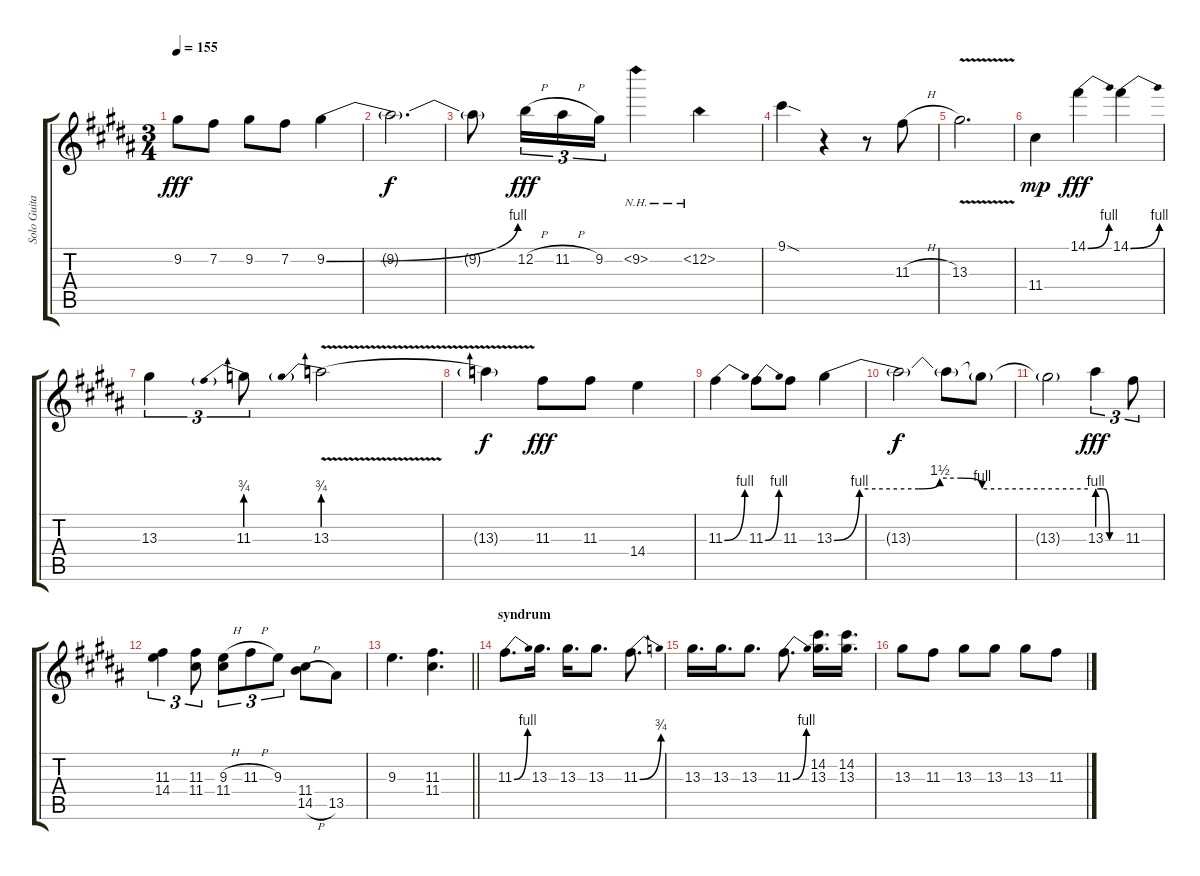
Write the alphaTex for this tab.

\track ("Solo Guitar" "Solo Guita") {instrument distortionguitar}
\staff {score tabs}
\tuning (E4 B3 G3 D3 A2 E2) {hide}
\ts (3 4)
\tempo 155
\clef g2
\ks b
9.2.8{dy fff} 7.2.8 9.2.8 7.2.8 9.2{be (bend 0 0 60 4)}.4 |
9.2{t}.2{d dy f} |
9.2{t}.8 12.2{h}.16{tu (3 2) dy fff} 11.2{h}.16{tu (3 2)} 9.2.16{tu (3 2)} 9.2{nh}.4 12.2{nh}.4 |
9.1{sod}.4 r.4 r.8 11.3{h}.8 |
13.3{v}.2{d} |
11.4.4{dy mp} 14.1{be (bend 0 0 60 4)}.4{dy fff} 14.1{be (bend 0 0 60 4)}.4 |
13.3.4{tu (3 2)} 11.3{be (prebend 0 3 60 3)}.8{tu (3 2)} 13.3{be (prebend 0 3 60 3) v}.2 |
13.3{t}.4{dy f} 11.3.8{dy fff} 11.3.8 14.4.4 |
11.3{be (bend 0 0 60 4)}.4 11.3{be (bend 0 0 60 4)}.8 11.3.8 13.3{be (custom 0 0 6 4 20 4 25 6 30 6 35 4 60 4)}.4 |
13.3{t}.2{dy f} 13.3{t}.8 13.3{t}.8 |
13.3{t}.2 13.3{be (custom 0 4 15 4 30 0 60 0)}.4{tu (3 2) dy fff} 11.3.8{tu (3 2)} |
(11.3 14.4).4{tu (3 2)} (11.3 11.4).8{tu (3 2)} (9.3{h} 11.4).8{tu (3 2)} 11.3{h}.8{tu (3 2)} 9.3.8{tu (3 2)} (11.4 14.5{h}).8 13.5.8 |
\barLineRight lightlight
9.3.4{d} (11.3 11.4).4{d} |
\section ("" "syndrum")
11.3{be (bend 0 0 60 4)}.8{d} 13.3.16{d} 13.3.16{d} 13.3.8{d} 11.3{be (bend 0 0 60 3)}.8{d} |
13.3.16{d} 13.3.16{d} 13.3.8{d} 11.3{be (bend 0 0 60 4)}.8{d} (14.2 13.3).16{d} (14.2 13.3).16{d} |
13.3.8 11.3.8 13.3.8 13.3.8 13.3.8 11.3.8
